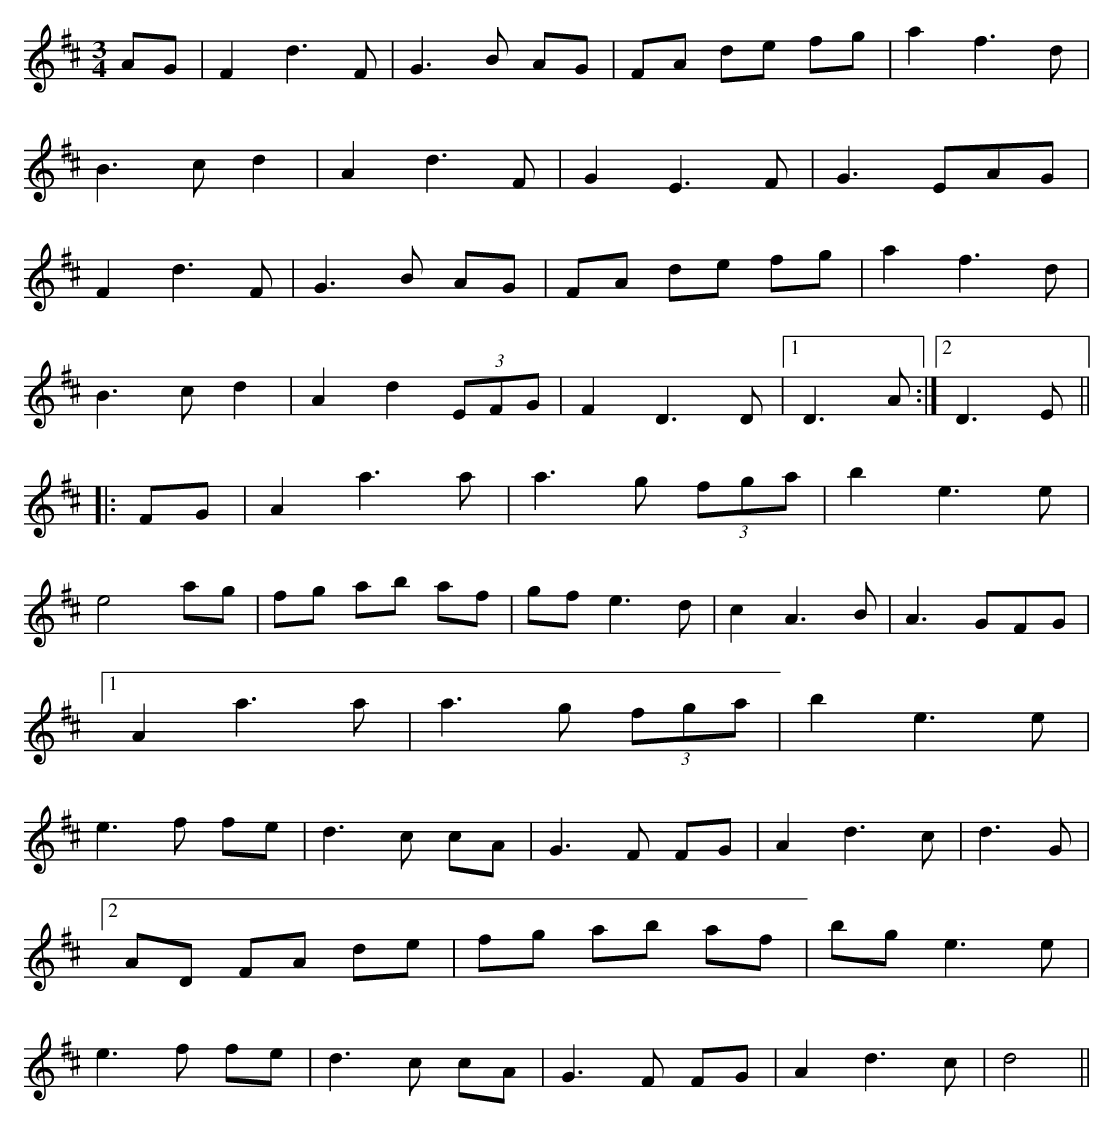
X:1
M:3/4
K:D
AG|F2 d3 F|G3B AG|FA de fg|a2 f3d|
B3 c d2|A2 d3 F|G2 E3 F|G3 EAG|
F2 d3 F|G3B AG|FA de fg|a2 f3d|
B3 c d2|A2 d2 (3EFG|F2 D3 D|1 D3 A:|2 D3 E||
|:FG|A2 a3 a|a3 g (3fga|b2 e3 e|
e4 ag|fg ab af|gf e3 d|c2 A3 B|A3 GFG|
[1 A2 a3 a|a3 g (3fga|b2 e3 e|
e3f fe|d3c cA|G3F FG|A2 d3 c|d3 G|
[2 AD FA de|fg ab af|bg e3 e|
e3f fe|d3c cA|G3F FG|A2 d3 c|d4||
